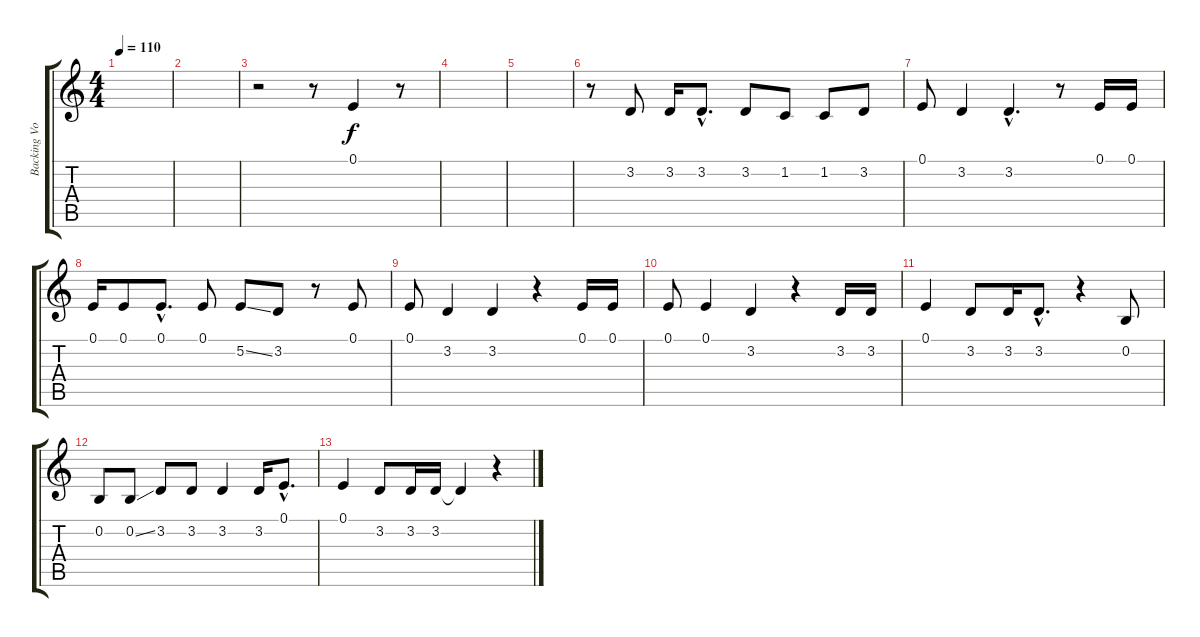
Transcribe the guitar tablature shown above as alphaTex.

\track ("Backing Vocals" "Backing Vo") {instrument voiceoohs}
\staff {score tabs}
\tuning (E4 B3 G3 D3 A2 E2) {hide}
\ts (4 4)
\tempo 110
\clef g2
\ks c
|
|
r.2 r.8 0.1.4 r.8 |
|
|
r.8 3.2.8 3.2.16 3.2{hac}.8{d} 3.2.8 1.2.8 1.2.8 3.2.8 |
0.1.8 3.2.4 3.2{hac}.4{d} r.8 0.1.16 0.1.16 |
0.1.16 0.1.8 0.1{hac}.8{d} 0.1.8 5.2{ss}.8 3.2.8 r.8 0.1.8 |
0.1.8 3.2.4 3.2.4 r.4 0.1.16 0.1.16 |
0.1.8 0.1.4 3.2.4 r.4 3.2.16 3.2.16 |
0.1.4 3.2.8 3.2.16 3.2{hac}.8{d} r.4 0.2.8 |
0.2.8 0.2{ss}.8 3.2.8 3.2.8 3.2.4 3.2.16 0.1{hac}.8{d} |
0.1.4 3.2.8 3.2.16 3.2.16 3.2{t}.4 r.4
